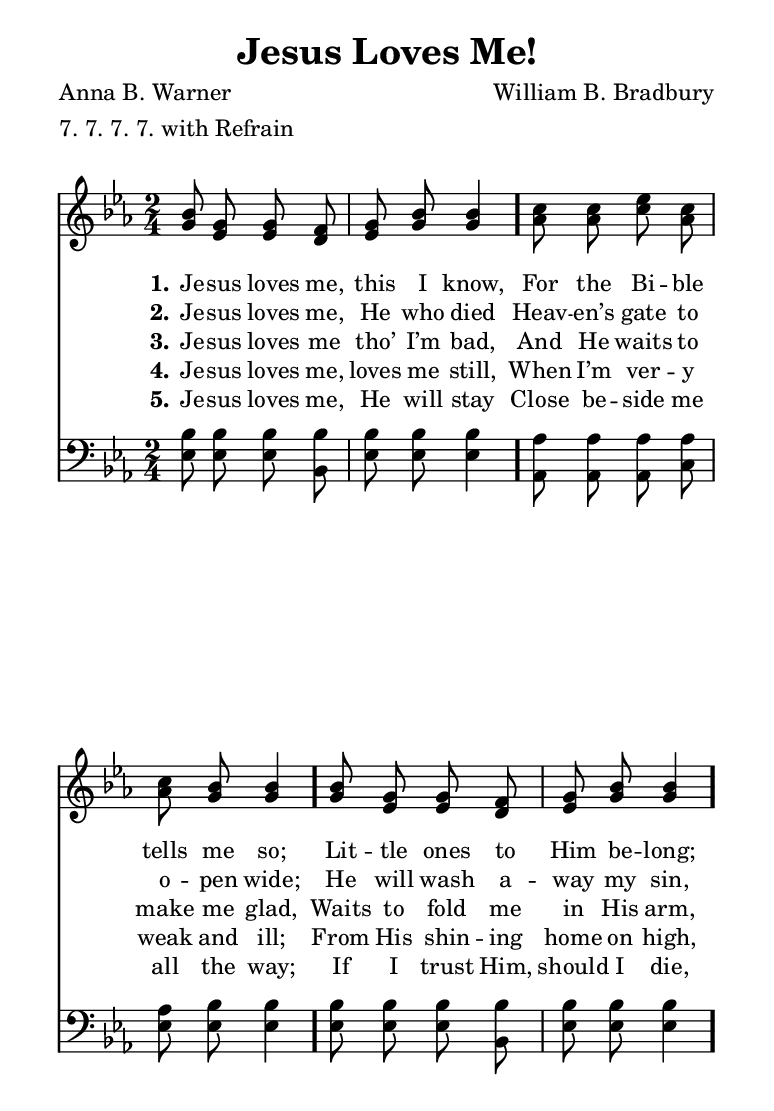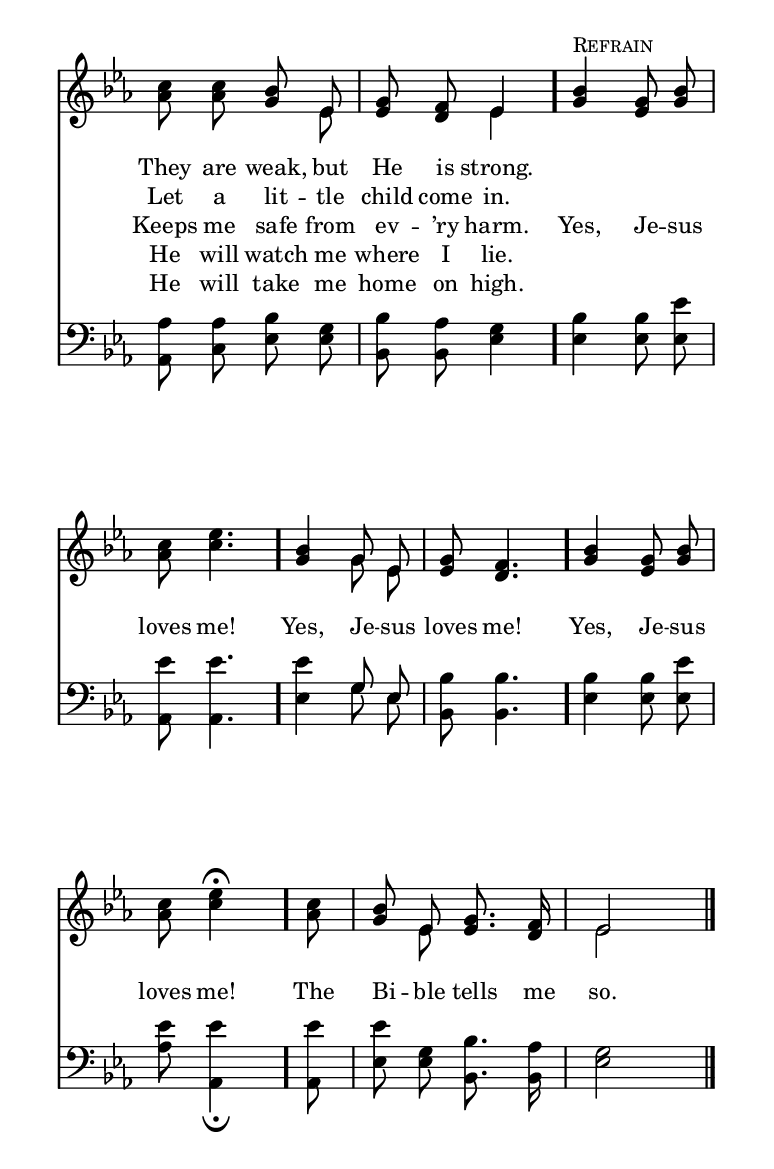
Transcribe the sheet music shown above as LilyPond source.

\include "common/global.ily"
\paper {
  \include "common/paper.ily"
  ragged-last-bottom = ##t
  system-system-spacing.padding = 7

}

\header{
  %children
  hymnnumber = "312"
  title = "Jesus Loves Me!"
  tunename = "Jesus Loves Me" % see https://hymnary.org/tune/jesus_loves_me_this_i_know_bradbury
  meter = "7. 7. 7. 7. with Refrain"
  poet = "Anna B. Warner" % see https://hymnary.org/text/jesus_loves_me_this_i_know_for_the_bible
  composer = "William B. Bradbury" % see https://hymnary.org/tune/jesus_loves_me_this_i_know_bradbury
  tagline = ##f
}

ta = { \tempo 8=120 }
tb = { \tempo 8=60 }

global = {
  \include "common/overrides.ily"
  \override Staff.TimeSignature.style = #'numbered
  \time 2/4
  \override Score.MetronomeMark.transparent = ##t % hide all fermata changes too
  \ta
  \key ees \major
  \autoBeamOff
}

patternA = { c8 c c c | c c c4 }
patternB = { c4 c8 c | c c4. }
patternC = { c8 | c c, c8. c16 | c2 }
patternD = { c4 c8 c | c c4 }

notesSoprano = {
\global
\relative c'' {

  bes8 g g f | g bes bes4
  c8 c ees c | c bes bes4
  bes8 g g f | g bes bes4
  c8 c bes ees, | g f ees4

  << s^\markup { \small \caps "Refrain" }
  { bes'4 g8 bes | c ees4. } >>
  bes4 g8 ees | g f4.
  bes4 g8 bes | c \tb ees4\fermata \ta
  c8 | bes ees, g8. f16 | ees2

  \bar "|."

}
}

notesAlto = {
\global
\relative e' {

  \changePitch \patternA { g ees ees d | ees g g }
  \changePitch \patternA { aes aes c aes | aes g g }
  \changePitch \patternA { g ees ees d | ees g g }
  \changePitch \patternA { aes aes g ees | ees d ees }

  \changePitch \patternB { g ees g | aes c }
  \changePitch \patternB { g g ees | ees d }
  \changePitch \patternD { g ees g | aes c }
  \changePitch \patternC { aes | g ees ees d | ees }

}
}

notesTenor = {
\global
\relative a {

  \changePitch \patternA { bes bes bes bes | bes bes bes }
  \changePitch \patternA { aes aes aes aes | aes bes bes }
  \changePitch \patternA { bes bes bes bes | bes bes bes }
  \changePitch \patternA { aes aes bes g | bes aes g }

  \changePitch \patternB { bes bes ees | ees ees }
  \changePitch \patternB { ees g, ees | bes' bes }
  \changePitch \patternD { bes bes ees | ees ees }
  \changePitch \patternC { ees | ees g, bes aes | g }

}
}

notesBass = {
\global
\relative f {

  \changePitch \patternA { ees ees ees bes | ees ees ees }
  \changePitch \patternA { aes, aes aes c | ees ees ees }
  \changePitch \patternA { ees ees ees bes | ees ees ees }
  \changePitch \patternA { aes, c ees ees | bes bes ees }

  \changePitch \patternB { ees ees ees | aes, aes }
  \changePitch \patternB { ees' g ees | bes bes }
  \changePitch \patternD { ees ees ees | aes aes,_\fermata }
  \changePitch \patternC { aes | ees' ees bes bes | ees }

}
}

Refrain = \lyricmode {

Yes, Je -- sus loves me! \bar "."
Yes, Je -- sus loves me! \bar "."
Yes, Je -- sus loves me! \bar "."
The Bi -- ble tells me so. \bar "."

}

wordsA = \lyricmode {
\set stanza = "1."

Je -- sus loves me, this I know, \bar "."
For the Bi -- ble tells me so; \bar "."
Lit -- tle ones to Him be -- long; \bar "."
They are weak, but He is strong. \bar "."

}

wordsB = \lyricmode {
\set stanza = "2."

Je -- sus loves me, He who died
Heav -- en’s gate to o -- pen wide;
He will wash a -- way my sin,
Let a lit -- tle child come in.

}

wordsC = \lyricmode {
\set stanza = "3."

Je -- sus loves me tho’ I’m bad,
And He waits to make me glad,
Waits to fold me in His arm,
Keeps me safe from ev -- ’ry harm.

\Refrain

}

wordsD = \lyricmode {
\set stanza = "4."

Je -- sus loves me, loves me still,
When I’m ver -- y weak and ill;
From His shin -- ing home on high,
He will watch me where I lie.

}

wordsE = \lyricmode {
\set stanza = "5."

Je -- sus loves me, He will stay
Close be -- side me all the way;
If I trust Him, should I die,
He will take me home on high.

}

\score {
  \context ChoirStaff <<
    \context Staff = upper <<
      \set Staff.autoBeaming = ##f
      \set ChoirStaff.systemStartDelimiter = #'SystemStartBar
      \set ChoirStaff.printPartCombineTexts = ##f
      \partcombine #'(2 . 11) \notesSoprano \notesAlto
      \context NullVoice = sopranos { \voiceOne << \notesSoprano >> }
      \context Lyrics = one   \lyricsto sopranos \wordsA
      \context Lyrics = two   \lyricsto sopranos \wordsB
      \context Lyrics = three \lyricsto sopranos \wordsC
      \context Lyrics = four  \lyricsto sopranos \wordsD
      \context Lyrics = five  \lyricsto sopranos \wordsE
    >>
    \context Staff = men <<
      \set Staff.autoBeaming = ##f
      \clef bass
      \set ChoirStaff.printPartCombineTexts = ##f
      \partcombine #'(2 . 11) \notesTenor \notesBass
    >>
  >>
  \layout {
    \include "common/layout.ily"
  }
  #(cond ((ly:get-option 'eog-midi-permitted) #{ \midi{
    \include "common/midi.ily"
  } #}))
}

\version "2.19.49"  % necessary for upgrading to future LilyPond versions.

% vi:set et ts=2 sw=2 ai nocindent syntax=lilypond:
